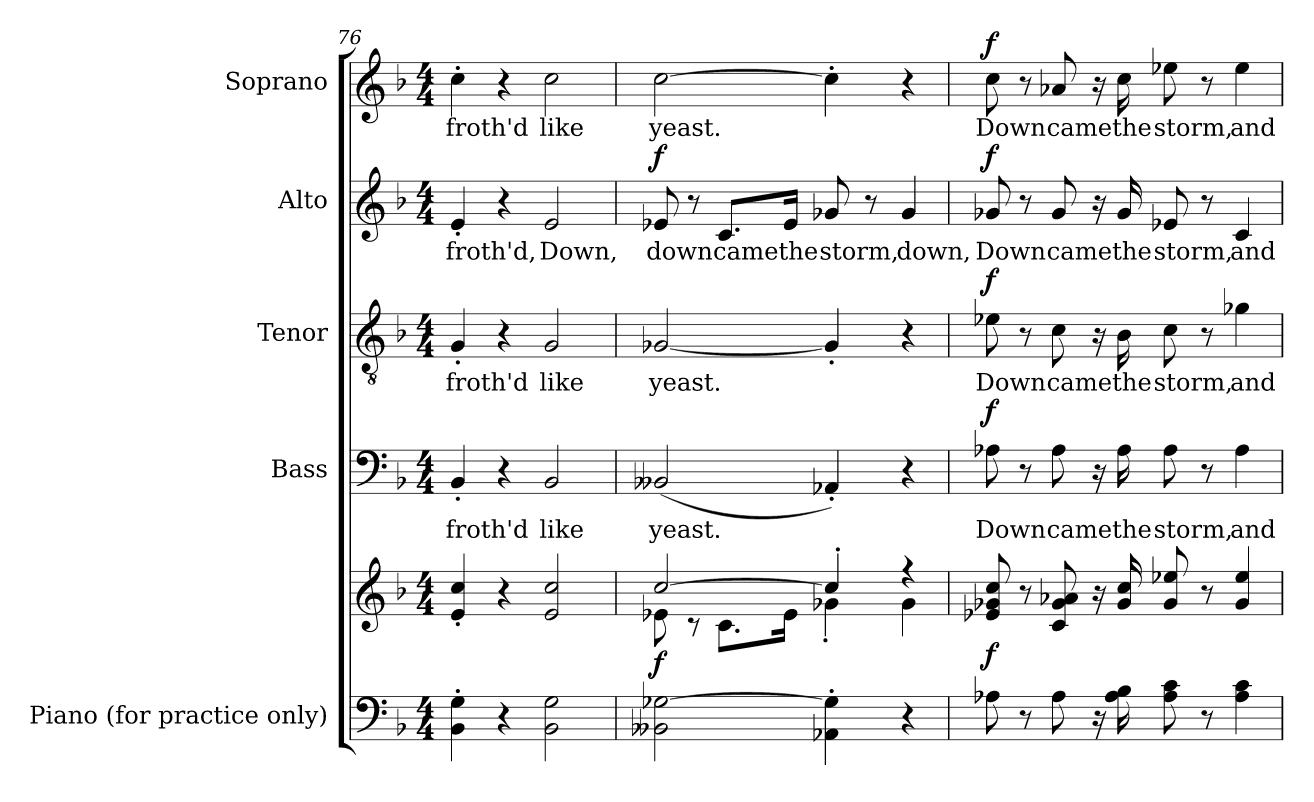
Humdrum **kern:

**kern	**kern	**dynam	**kern	**text	**dynam	**kern	**text	**dynam	**kern	**text	**dynam	**kern	**text	**dynam
*part5	*part5	*part5	*part4	*part4	*part4	*part3	*part3	*part3	*part2	*part2	*part2	*part1	*part1	*part1
*staff6	*staff5	*staff5/6	*staff4	*staff4	*staff4	*staff3	*staff3	*staff3	*staff2	*staff2	*staff2	*staff1	*staff1	*staff1
*I"Piano (for  practice only)	*	*	*I"Bass	*	*	*I"Tenor	*	*	*I"Alto	*	*	*I"Soprano	*	*
*I'Pno.	*	*	*I'B.	*	*	*I'T.	*	*	*I'A.	*	*	*I'S.	*	*
*clefF4	*clefG2	*	*clefF4	*	*	*clefGv2	*	*	*clefG2	*	*	*clefG2	*	*
*	*	*	*	*	*	*ITrd7c12	*	*	*	*	*	*	*	*
*k[b-]	*k[b-]	*	*k[b-]	*	*	*k[b-]	*	*	*k[b-]	*	*	*k[b-]	*	*
*F:	*F:	*	*F:	*	*	*F:	*	*	*F:	*	*	*F:	*	*
*M4/4	*M4/4	*	*M4/4	*	*	*M4/4	*	*	*M4/4	*	*	*M4/4	*	*
=76	=76	=76	=76	=76	=76	=76	=76	=76	=76	=76	=76	=76	=76	=76
!	!	!	!	!LO:LY:b:color=#000000	!	!	!	!	!	!	!	!	!	!
!	!	!	!	!	!	!	!LO:LY:b:color=#000000	!	!	!	!	!	!	!
!	!	!	!	!	!	!	!	!	!	!LO:LY:b:color=#000000	!	!	!	!
!	!	!	!	!	!	!	!	!	!	!	!	!	!LO:LY:b:color=#000000	!
4BB-i\' 4Gi'	4ei/' 4cci'	.	4BB-'i/	froth'd	.	4GG'i/	froth'd	.	4e'i/	froth'd,	.	4cc'i\	froth'd	.
4r	4r	.	4r	.	.	4r	.	.	4r	.	.	4r	.	.
!	!	!	!	!LO:LY:b:color=#000000	!	!	!	!	!	!	!	!	!	!
!	!	!	!	!	!	!	!LO:LY:b:color=#000000	!	!	!	!	!	!	!
!	!	!	!	!	!	!	!	!	!	!LO:LY:b:color=#000000	!	!	!	!
!	!	!	!	!	!	!	!	!	!	!	!	!	!LO:LY:b:color=#000000	!
2BB-i\ 2Gi	2ei/ 2cci	.	2BB-i/	like	.	2GGi/	like	.	2ei/	Down,	.	2cci\	like	.
=77	=77	=77	=77	=77	=77	=77	=77	=77	=77	=77	=77	=77	=77	=77
*	*^	*	*	*	*	*	*	*	*	*	*	*	*	*
!	!	!	!	!	!LO:LY:b:color=#000000	!	!	!	!	!	!	!	!	!	!
!	!	!	!	!	!	!	!	!LO:LY:b:color=#000000	!	!	!	!	!	!	!
!	!	!	!	!	!	!	!	!	!	!	!LO:LY:b:color=#000000	!	!	!	!
*	*v	*v	*	*	*	*	*	*	*	*	*	*	*	*	*
*	*MM132	*	*	*	*	*	*	*	*	*	*	*MM132	*	*
*	*^	*	*	*	*	*	*	*	*	*	*	*	*	*
!	!	!	!	!	!	!	!	!	!	!	!	!	!	!LO:LY:b:color=#000000	!
2BB--Xi\ [>2G-Xi	[>2cci/	8e-Xi\	f	(2BB--Xi/	yeast.	.	[<2GG-Xi/	yeast.	.	8e-Xi/	down	f	[>2cci\	yeast.	.
.	.	8r	.	.	.	.	.	.	.	8r	.	.	.	.	.
!	!	!	!	!	!	!	!	!	!	!	!LO:LY:b:color=#000000	!	!	!	!
.	.	8.ci\L	.	.	.	.	.	.	.	8.ci/L	came	.	.	.	.
!	!	!	!	!	!	!	!	!	!	!	!LO:LY:b:color=#000000	!	!	!	!
.	.	16e-i\Jk	.	.	.	.	.	.	.	16e-i/Jk	the	.	.	.	.
!	!	!	!	!	!	!	!	!	!	!	!LO:LY:b:color=#000000	!	!	!	!
4AA-Xi\' 4G-i]'	4cc'i/]	4g-X'i\	.	4AA-X'i/)	.	.	4GG-'i/]	.	.	8g-Xi/	storm,	.	4cc'i\]	.	.
.	.	.	.	.	.	.	.	.	.	8r	.	.	.	.	.
!	!	!	!	!	!	!	!	!	!	!	!LO:LY:b:color=#000000	!	!	!	!
4r	4r	4g-i\	.	4r	.	.	4r	.	.	4g-i/	down,	.	4r	.	.
*	*v	*v	*	*	*	*	*	*	*	*	*	*	*	*	*
!!LO:LB:g=z
=78	=78	=78	=78	=78	=78	=78	=78	=78	=78	=78	=78	=78	=78	=78
*	*^	*	*	*	*	*	*	*	*	*	*	*	*	*
!	!	!	!	!	!LO:LY:b:color=#000000	!	!	!	!	!	!	!	!	!	!
*	*v	*v	*	*	*	*	*	*	*	*	*	*	*	*	*
*	*^	*	*	*	*	*	*	*	*	*	*	*	*	*
!	!	!	!	!	!	!	!	!LO:LY:b:color=#000000	!	!	!	!	!	!	!
*	*v	*v	*	*	*	*	*	*	*	*	*	*	*	*	*
*	*^	*	*	*	*	*	*	*	*	*	*	*	*	*
!	!	!	!	!	!	!	!	!	!	!	!LO:LY:b:color=#000000	!	!	!	!
*	*v	*v	*	*	*	*	*	*	*	*	*	*	*	*	*
*	*^	*	*	*	*	*	*	*	*	*	*	*	*	*
!	!	!	!	!	!	!	!	!	!	!	!	!	!	!LO:LY:b:color=#000000	!
*	*v	*v	*	*	*	*	*	*	*	*	*	*	*	*	*
8A-Xi\	8e-Xi/ 8g-Xi 8cci	f	8A-Xi\	Down	f	8E-Xi\	Down	f	8g-Xi/	Down	f	8cci\	Down	f
8r	8r	.	8r	.	.	8r	.	.	8r	.	.	8r	.	.
!	!	!	!	!LO:LY:b:color=#000000	!	!	!	!	!	!	!	!	!	!
!	!	!	!	!	!	!	!LO:LY:b:color=#000000	!	!	!	!	!	!	!
!	!	!	!	!	!	!	!	!	!	!LO:LY:b:color=#000000	!	!	!	!
!	!	!	!	!	!	!	!	!	!	!	!	!	!LO:LY:b:color=#000000	!
8A-i\	8ci/ 8g-i 8a-Xi	.	8A-i\	came	.	8Ci\	came	.	8g-i/	came	.	8a-Xi/	came	.
16r	16r	.	16r	.	.	16r	.	.	16r	.	.	16r	.	.
!	!	!	!	!LO:LY:b:color=#000000	!	!	!	!	!	!	!	!	!	!
!	!	!	!	!	!	!	!LO:LY:b:color=#000000	!	!	!	!	!	!	!
!	!	!	!	!	!	!	!	!	!	!LO:LY:b:color=#000000	!	!	!	!
!	!	!	!	!	!	!	!	!	!	!	!	!	!LO:LY:b:color=#000000	!
16A-i\ 16B-i	16g-i/ 16cci	.	16A-i\	the	.	16BB-i\	the	.	16g-i/	the	.	16cci\	the	.
!	!	!	!	!LO:LY:b:color=#000000	!	!	!	!	!	!	!	!	!	!
!	!	!	!	!	!	!	!LO:LY:b:color=#000000	!	!	!	!	!	!	!
!	!	!	!	!	!	!	!	!	!	!LO:LY:b:color=#000000	!	!	!	!
!	!	!	!	!	!	!	!	!	!	!	!	!	!LO:LY:b:color=#000000	!
8A-i\ 8ci	8g-i/ 8ee-Xi	.	8A-i\	storm,	.	8Ci\	storm,	.	8e-Xi/	storm,	.	8ee-Xi\	storm,	.
8r	8r	.	8r	.	.	8r	.	.	8r	.	.	8r	.	.
!	!	!	!	!LO:LY:b:color=#000000	!	!	!	!	!	!	!	!	!	!
!	!	!	!	!	!	!	!LO:LY:b:color=#000000	!	!	!	!	!	!	!
!	!	!	!	!	!	!	!	!	!	!LO:LY:b:color=#000000	!	!	!	!
!	!	!	!	!	!	!	!	!	!	!	!	!	!LO:LY:b:color=#000000	!
4A-i\ 4ci	4g-i/ 4ee-i	.	4A-i\	and	.	4G-Xi\	and	.	4ci/	and	.	4ee-i\	and	.
=	=	=	=	=	=	=	=	=	=	=	=	=	=	=
*-	*-	*-	*-	*-	*-	*-	*-	*-	*-	*-	*-	*-	*-	*-
